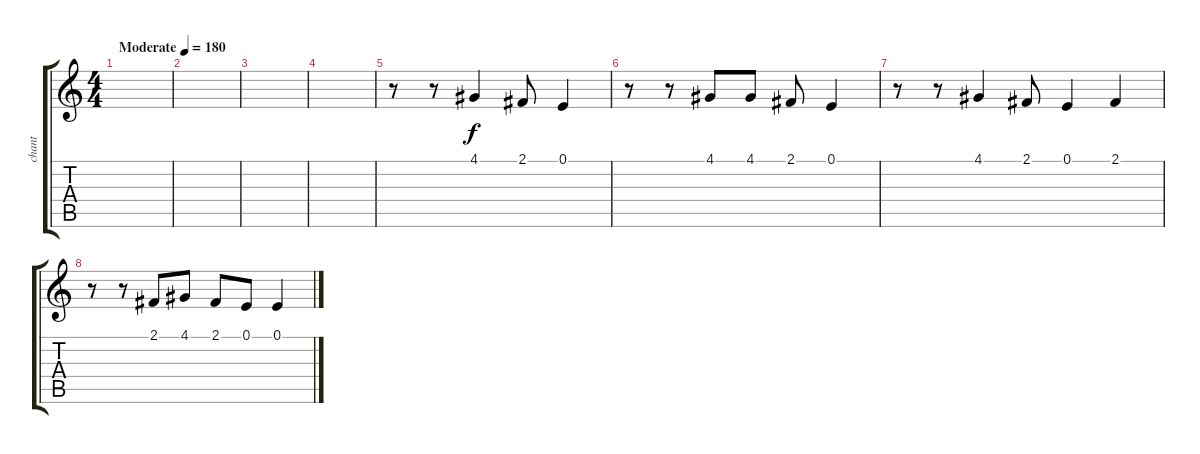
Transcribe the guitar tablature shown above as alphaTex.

\track ("chant" "chant") {mute instrument lead2sawtooth}
\staff {score tabs}
\tuning (E4 B3 G3 D3 A2 E2) {hide}
\ts (4 4)
\tempo (180 "Moderate")
\clef g2
\ks c
|
|
|
|
r.8 r.8 4.1.4 2.1.8 0.1.4 |
r.8 r.8 4.1.8 4.1.8 2.1.8 0.1.4 |
r.8 r.8 4.1.4 2.1.8 0.1.4 2.1.4 |
r.8 r.8 2.1.8 4.1.8 2.1.8 0.1.8 0.1.4
